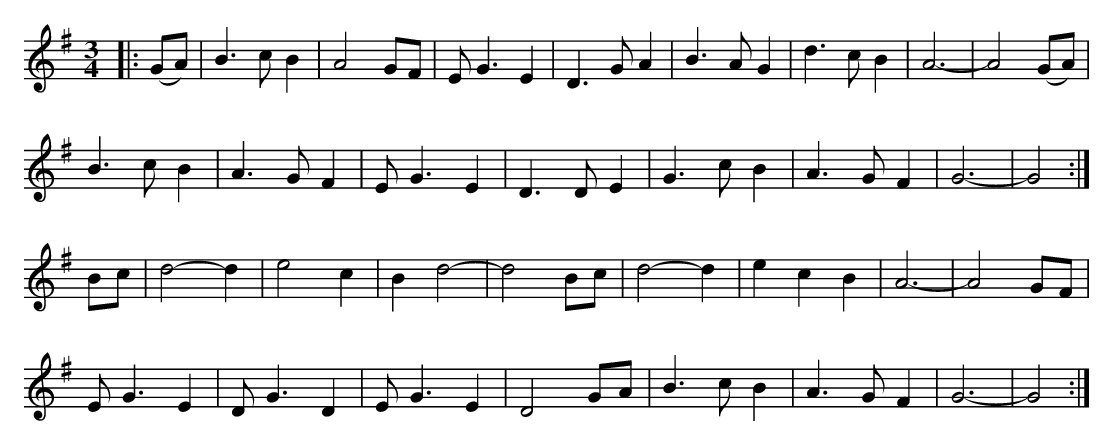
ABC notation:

X:1
M:3/4
K:G
|:(GA)| B3 c B2| A4 GF| E G3 E2| D3 G A2|B3 A G2| d3 c B2| A6-|A4 (GA)|
 B3 c B2| A3 G F2| E G3 E2| D3 D E2| G3 c B2| A3 G F2| G6-|G4:|
Bc| d4- d2| e4 c2| B2 d4-|d4 Bc|d4- d2| e2 c2 B2| A6-|A4 GF|
 E G3 E2| D G3 D2| E G3 E2| D4 GA|B3 c B2| A3 G F2| G6-| G4:|
